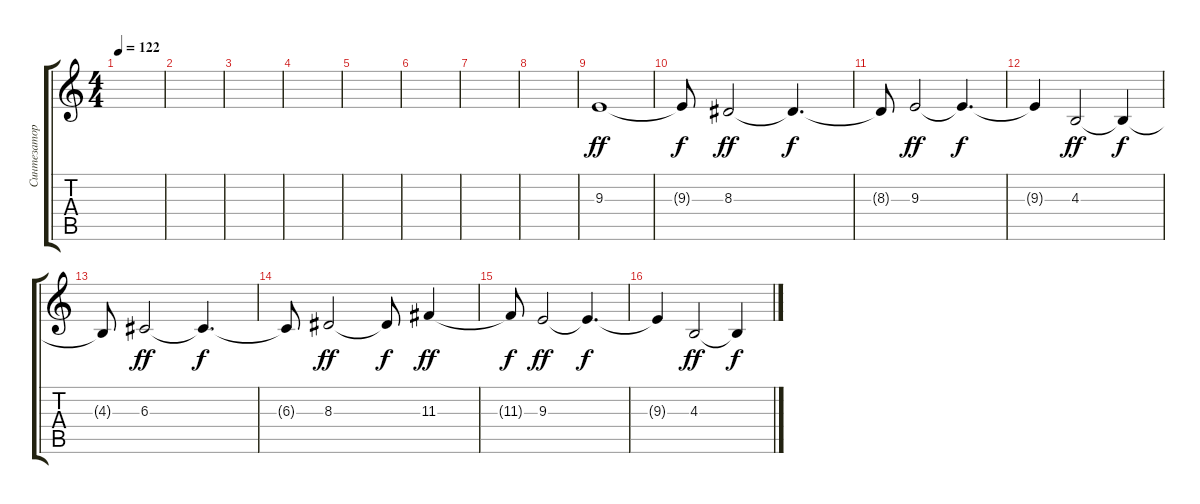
\track ("Синтезатор" "Синтезатор") {instrument stringensemble2}
\staff {score tabs}
\tuning (E4 B3 G3 D3 A2 E2) {hide}
\ts (4 4)
\tempo 122
\clef g2
\ks c
|
|
|
|
|
|
|
|
9.3.1{dy ff instrument stringensemble2} |
9.3{t}.8{dy f} 8.3.2{dy ff} 8.3{t}.4{d dy f} |
8.3{t}.8 9.3.2{dy ff} 9.3{t}.4{d dy f} |
9.3{t}.4 4.3.2{dy ff} 4.3{t}.4{dy f} |
4.3{t}.8 6.3.2{dy ff} 6.3{t}.4{d dy f} |
6.3{t}.8 8.3.2{dy ff} 8.3{t}.8{dy f} 11.3.4{dy ff} |
11.3{t}.8{dy f} 9.3.2{dy ff} 9.3{t}.4{d dy f} |
9.3{t}.4 4.3.2{dy ff} 4.3{t}.4{dy f}
